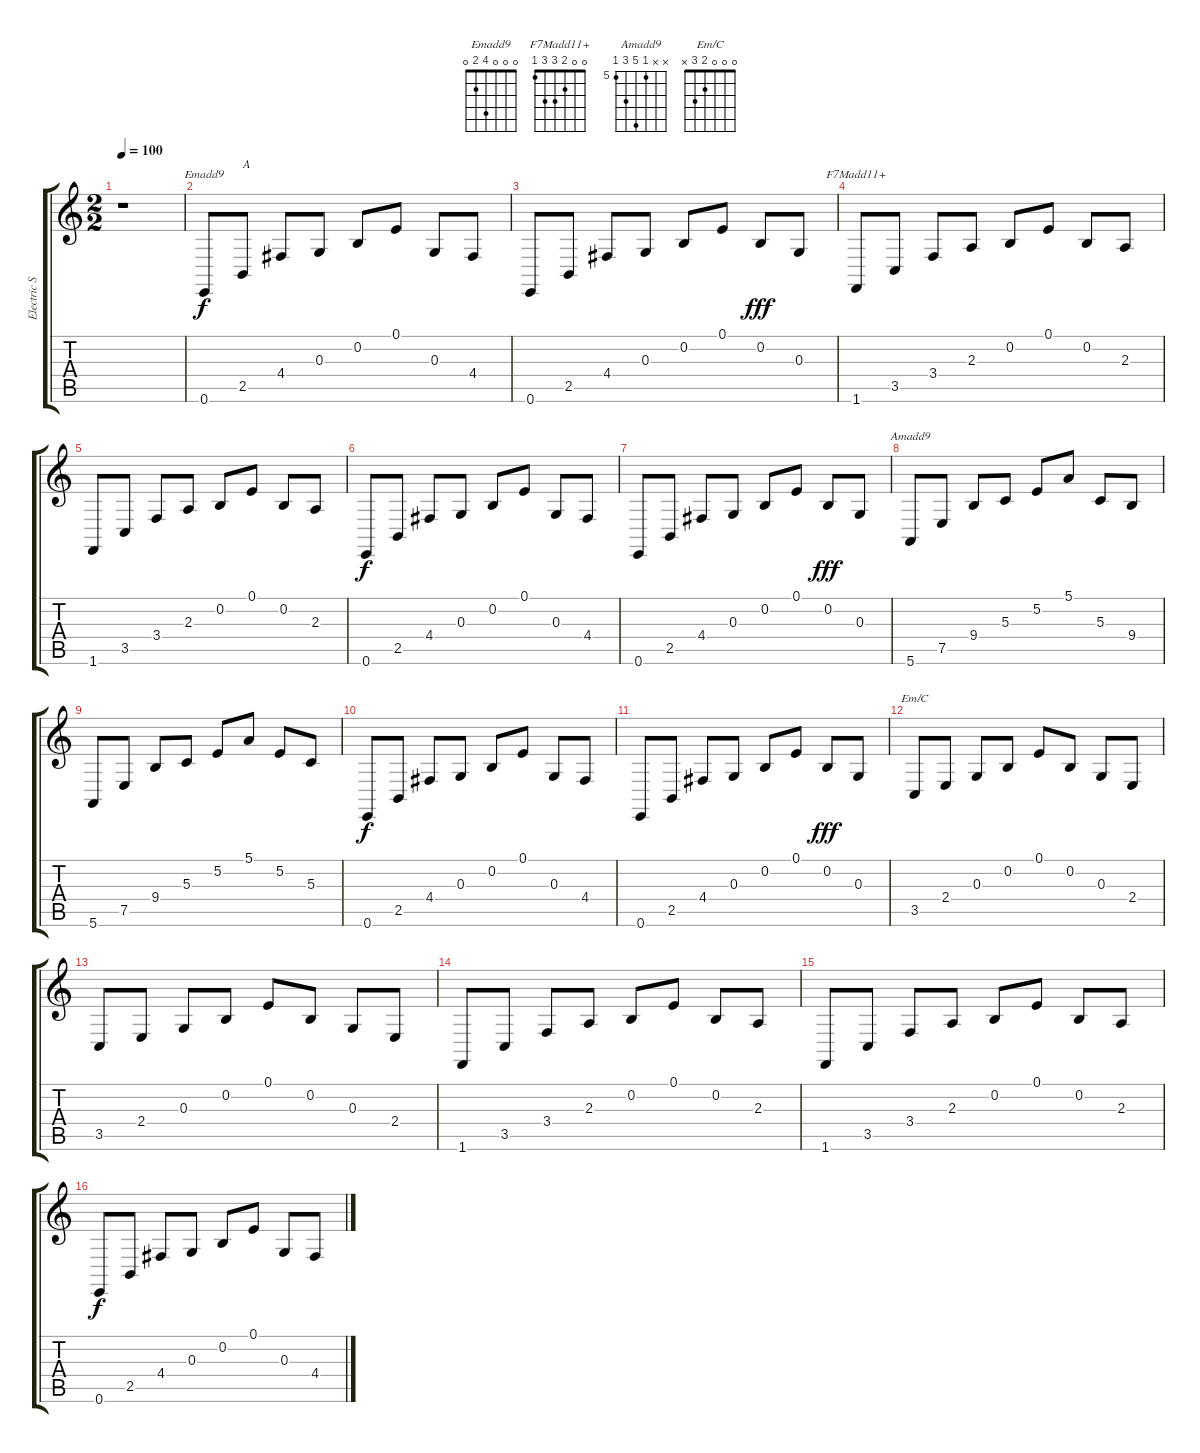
\track ("Electric Sitar" "Electric S") {instrument sitar}
\staff {score tabs}
\tuning (E4 B3 G3 D3 A2 E2) {hide}
\chord ("Emadd9" 0 0 0 4 2 0)
\chord ("F7Madd11+" 0 0 2 3 3 1)
\chord ("Amadd9" x x 5 9 7 5) {firstfret 5}
\chord ("Em/C" 0 0 0 2 3 x)
\ts (2 2)
\tempo 100
\clef g2
\ks c
r.1{dy f instrument sitar} |
0.6.8{ch "Emadd9"} 2.5.8{txt "A"} 4.4.8 0.3.8 0.2.8 0.1.8 0.3.8 4.4.8 |
0.6.8 2.5.8 4.4.8{txt ""} 0.3.8 0.2.8 0.1.8 0.2.8{dy fff} 0.3.8 |
1.6.8{ch "F7Madd11+"} 3.5.8 3.4.8 2.3.8 0.2.8 0.1.8 0.2.8 2.3.8 |
1.6.8 3.5.8 3.4.8 2.3.8 0.2.8 0.1.8 0.2.8 2.3.8 |
0.6.8{dy f} 2.5.8 4.4.8 0.3.8 0.2.8 0.1.8 0.3.8 4.4.8 |
0.6.8 2.5.8 4.4.8 0.3.8 0.2.8 0.1.8 0.2.8{dy fff} 0.3.8 |
5.6.8{ch "Amadd9"} 7.5.8 9.4.8 5.3.8 5.2.8 5.1.8 5.3.8 9.4.8 |
5.6.8 7.5.8 9.4.8 5.3.8 5.2.8 5.1.8 5.2.8 5.3.8 |
0.6.8{dy f} 2.5.8 4.4.8 0.3.8 0.2.8 0.1.8 0.3.8 4.4.8 |
0.6.8 2.5.8 4.4.8 0.3.8 0.2.8 0.1.8 0.2.8{dy fff} 0.3.8 |
3.5.8{ch "Em/C"} 2.4.8 0.3.8 0.2.8 0.1.8 0.2.8 0.3.8 2.4.8 |
3.5.8 2.4.8 0.3.8 0.2.8 0.1.8 0.2.8 0.3.8 2.4.8 |
1.6.8 3.5.8 3.4.8 2.3.8 0.2.8 0.1.8 0.2.8 2.3.8 |
1.6.8 3.5.8 3.4.8 2.3.8 0.2.8 0.1.8 0.2.8 2.3.8 |
0.6.8{dy f} 2.5.8 4.4.8 0.3.8 0.2.8 0.1.8 0.3.8 4.4.8
